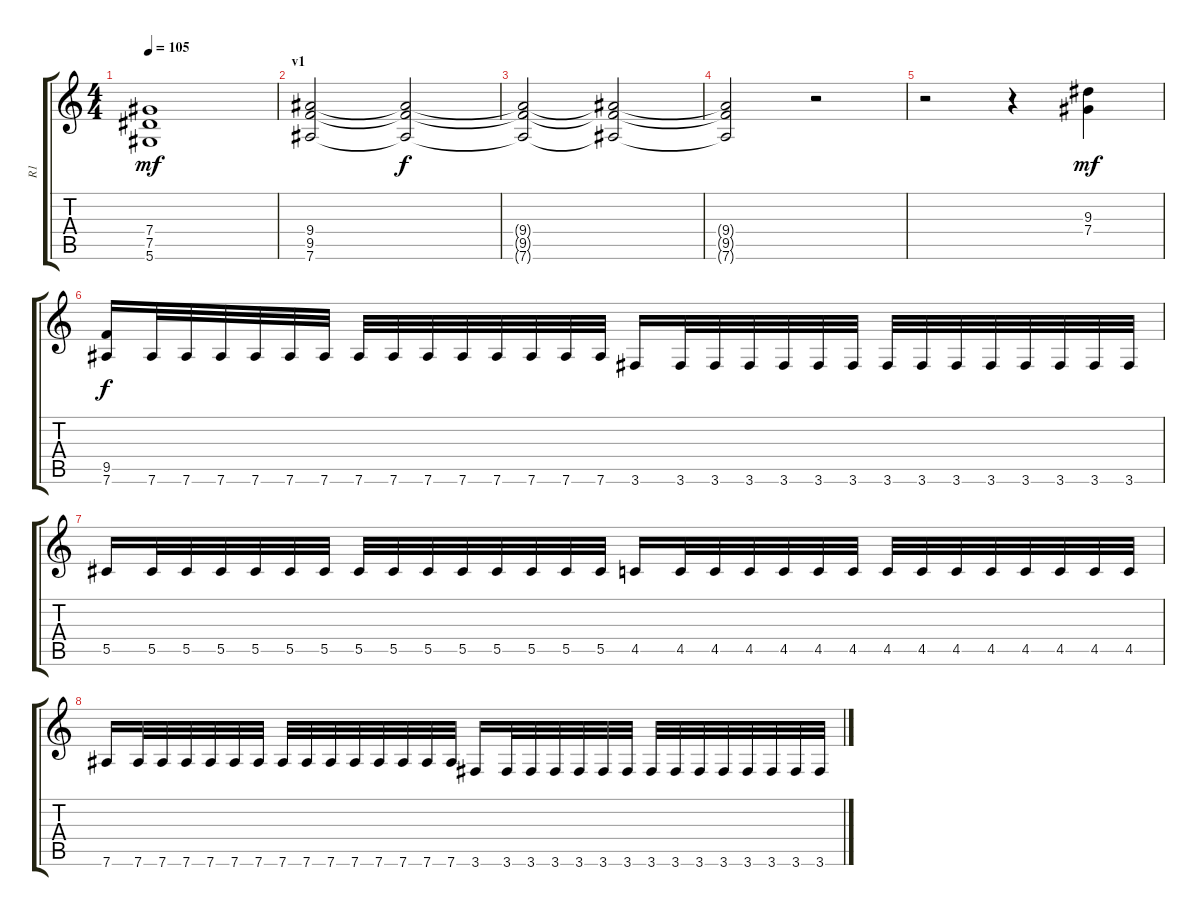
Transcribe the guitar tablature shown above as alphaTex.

\track ("R1" "R1") {instrument distortionguitar}
\staff {score tabs}
\tuning (Eb4 Bb3 Gb3 Db3 Ab2 Eb2) {hide}
\ts (4 4)
\tempo 105
\clef g2
\ks c
(7.4 7.5 5.6).1{dy mf} |
\section ("" "v1")
(9.4 9.5 7.6).2 (9.4{t} 9.5{t} 7.6{t}).2{dy f volume 8} |
(9.4{t} 9.5{t} 7.6{t}).2 (9.4{t} 9.5{t} 7.6{t}).2{volume 0} |
(9.4{t} 9.5{t} 7.6{t}).2 r.2{volume 13} |
r.2 r.4 (9.3 7.4).4{dy mf} |
(9.5 7.6).16{dy f} 7.6.32 7.6.32 7.6.32 7.6.32 7.6.32 7.6.32 7.6.32 7.6.32 7.6.32 7.6.32 7.6.32 7.6.32 7.6.32 7.6.32 3.6.16 3.6.32 3.6.32 3.6.32 3.6.32 3.6.32 3.6.32 3.6.32 3.6.32 3.6.32 3.6.32 3.6.32 3.6.32 3.6.32 3.6.32 |
5.5.16 5.5.32 5.5.32 5.5.32 5.5.32 5.5.32 5.5.32 5.5.32 5.5.32 5.5.32 5.5.32 5.5.32 5.5.32 5.5.32 5.5.32 4.5.16 4.5.32 4.5.32 4.5.32 4.5.32 4.5.32 4.5.32 4.5.32 4.5.32 4.5.32 4.5.32 4.5.32 4.5.32 4.5.32 4.5.32 |
7.6.16 7.6.32 7.6.32 7.6.32 7.6.32 7.6.32 7.6.32 7.6.32 7.6.32 7.6.32 7.6.32 7.6.32 7.6.32 7.6.32 7.6.32 3.6.16 3.6.32 3.6.32 3.6.32 3.6.32 3.6.32 3.6.32 3.6.32 3.6.32 3.6.32 3.6.32 3.6.32 3.6.32 3.6.32 3.6.32
